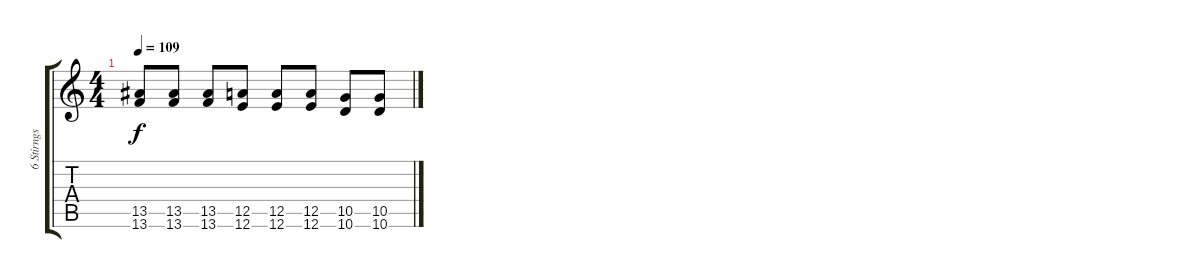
\track ("6 Stirngs ElectricGuitar Standard Tuning" "6 Stirngs ") {instrument distortionguitar}
\staff {score tabs}
\tuning (E4 B3 G3 D3 A2 E2) {hide}
\ts (4 4)
\tempo 109
\clef g2
\ks c
(13.5 13.6).8{dy f} (13.5 13.6).8 (13.5 13.6).8 (12.5 12.6).8 (12.5 12.6).8 (12.5 12.6).8 (10.5 10.6).8 (10.5 10.6).8
